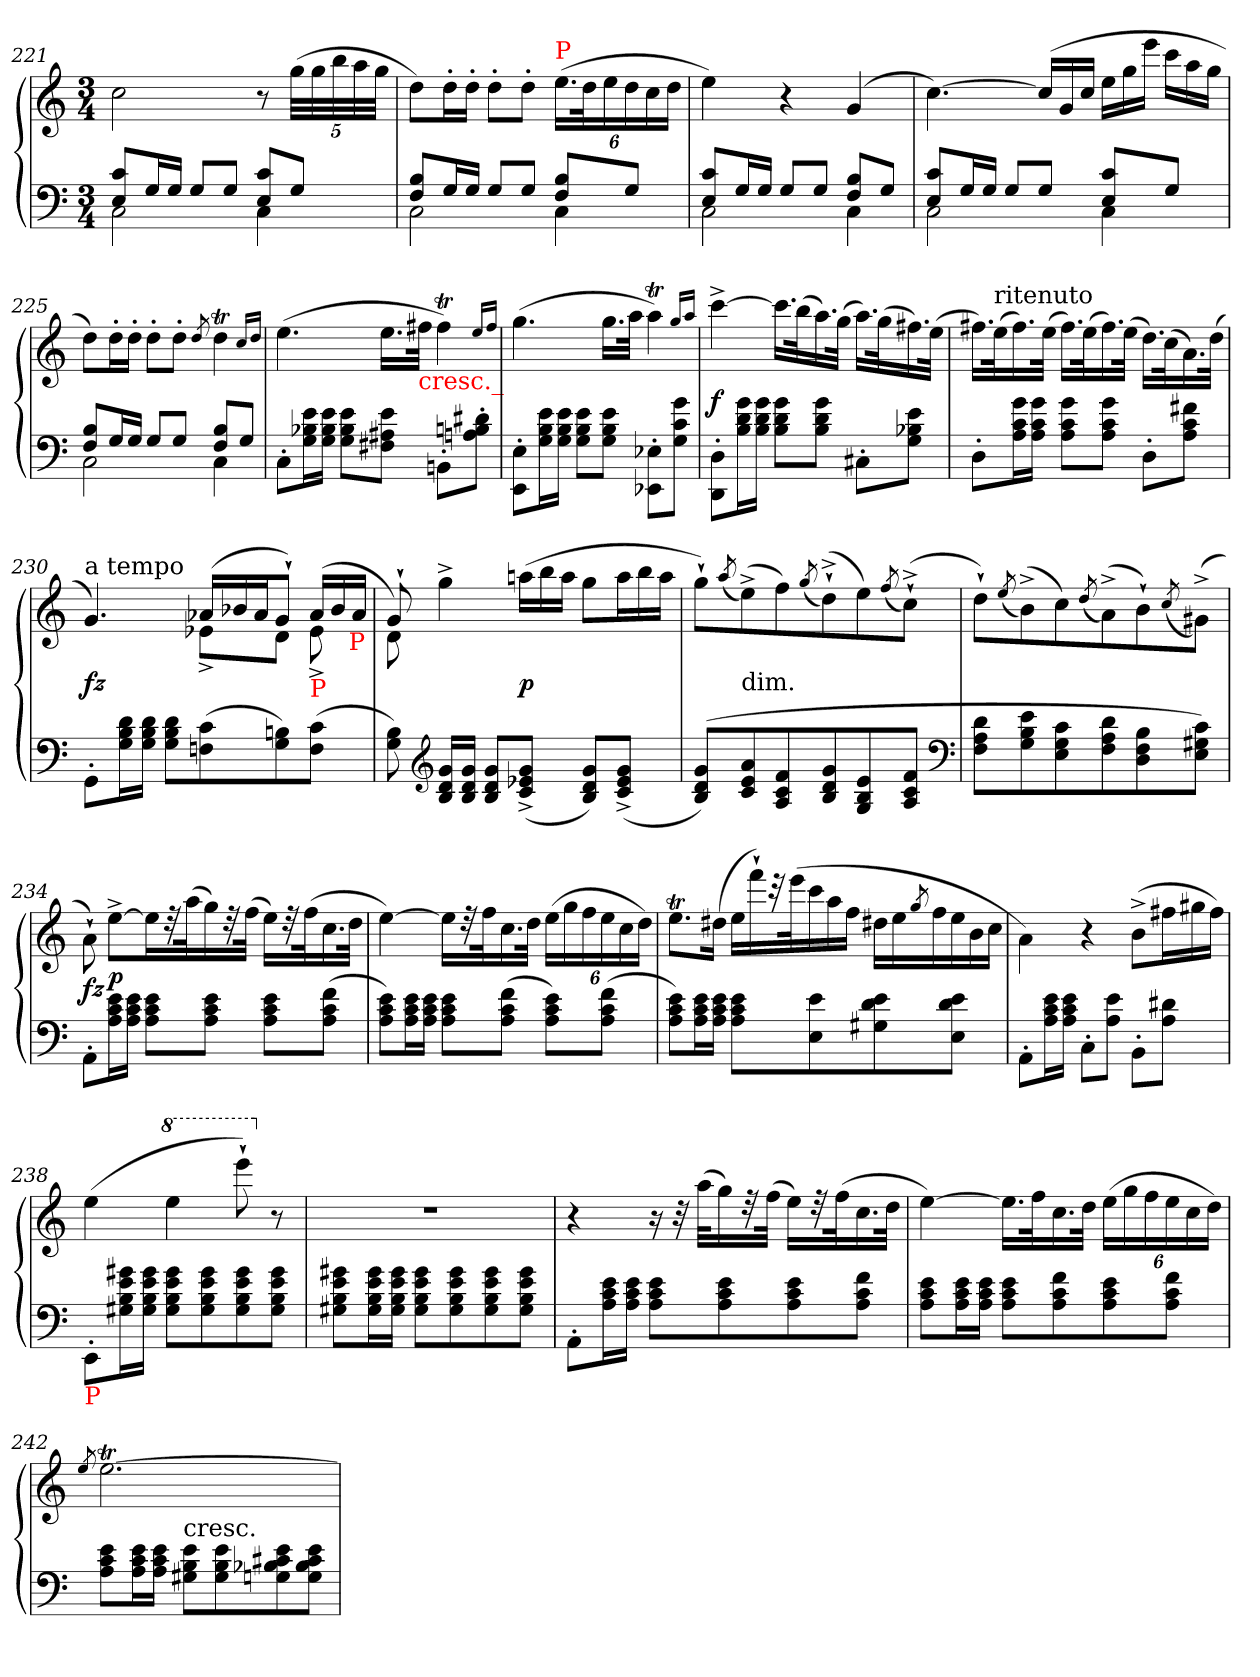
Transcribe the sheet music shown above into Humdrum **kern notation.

**kern	**kern	**dynam
*part1	*part1	*part1
*staff2	*staff1	*staff1/2
*clefF4	*clefG2	*
*k[]	*k[]	*
*M3/4	*M3/4	*
=221	=221	=221
*^	*	*
8c 8EL	2C	2cc	.
16GL	.	.	.
16GJJ	.	.	.
8GL	.	.	.
8GJ	.	.	.
8c 8EL	4C	8r	.
*	*	*Xbrackettup	*
8GJ	.	(40ggLLL	.
.	.	40gg	.
.	.	40bb	.
.	.	40aa	.
.	.	40ggJJJ	.
=222	=222	=222	=222
8B 8FL	2C	8ddL)	.
16GL	.	16dd'L	.
16GJJ	.	16dd'JJ	.
8GL	.	8dd'L	.
8GJ	.	8dd'J	.
!	!	!LO:TX:a:color=red:t=P	!
8B 8FL	4C	(24.eeLL	.
.	.	48ddk	.
.	.	24ee	.
8GJ	.	24dd	.
.	.	24cc	.
.	.	24ddJJ	.
=223	=223	=223	=223
8c 8EL	2C	4ee)	.
16GL	.	.	.
16GJJ	.	.	.
8GL	.	4r	.
8GJ	.	.	.
8B 8FL	4C	(4g	.
8GJ	.	.	.
=224	=224	=224	=224
8c 8EL	2C	[4.cc)	.
16GL	.	.	.
16GJJ	.	.	.
8GL	.	.	.
*	*	*Xtuplet	*
8GJ	.	(24ccLL]	.
.	.	24g	.
.	.	24ccJJ	.
8c 8EL	4C	24eeLL	.
.	.	24gg	.
.	.	24eeeJJ	.
8GJ	.	24cccLL	.
.	.	24aa	.
.	.	24ggJJ	.
=225	=225	=225	=225
8B 8FL	2C	8ddL)	.
16GL	.	16dd'L	.
16GJJ	.	16dd'JJ	.
8GL	.	8dd'L	.
8GJ	.	8dd'J	.
.	.	8qdd/	.
8B 8FL	4C	4ddT	.
8GJ	.	.	.
*v	*v	*	*
.	16qqccTTTLL	.
.	16qqddJJ	.
=226	=226	=226
8C'L	(4.ee	.
16e 16B-X 16GL	.	.
16e 16B- 16GJJ	.	.
8e 8B- 8GL	.	.
8e 8A#X 8F#XJ	16.eeLL	.
!	!LO:TX:b:color=red:t=cresc._	!
.	32ff#XJJk	.
8BBn'L	4ff#t)	.
8d#X' 8Bn' 8An'J	.	.
.	16qqeeTTTLL	.
.	16qqff#JJ	.
=227	=227	=227
8E' 8EE'L	(4.gg	.
16e 16B 16GL	.	.
16e 16B 16GJJ	.	.
8e 8B 8GL	.	.
8e 8B 8GJ	16.ggLL	.
.	32aaJJk	.
8E-X' 8EE-X'L	4aaT)	.
8g 8c 8GJ	.	.
.	16qqggTTTLL	.
.	16qqaaJJ	.
=228	=228	=228
8D' 8DD'L	[4ccc^	f
16g 16d 16BL	.	.
16g 16d 16BJJ	.	.
8g 8d 8BL	16.cccLL]	.
.	(32bbk	.
8g 8d 8BJ	16.aa)	.
.	(32ggJJk	.
8C#X'L	16.aaLL)	.
.	(32ggk	.
8e 8B-X 8GJ	16.ff#X)	.
.	(32eeJJk	.
=229	=229	=229
8D'L	16.ff#XLL)	.
!	!LO:TX:a:t=ritenuto	!
.	(32eek	.
16g 16c 16AL	16.ff#)	.
16g 16c 16AJJ	.	.
.	(32eeJJk	.
8g 8c 8AL	16.ff#LL)	.
.	(32eek	.
8g 8c 8AJ	16.ff#)	.
.	(32eeJJk	.
8D'L	16.ddLL)	.
.	(32cck	.
8f#X 8c 8AJ	16.a)	.
.	(32ddJJk	.
=230	=230	=230
*	*^	*
!	!LO:TX:a:t=a tempo	!	!
8GG'L	4.g)	4.ryy	fz
16d 16B 16GL	.	.	.
16d 16B 16GJJ	.	.	.
8d 8B 8GL	.	.	.
(8c 8Fn	(24a-XLL	8e-X^<L	.
.	24b-X	.	.
.	24a-J	.	.
8Bn 8G)	8g`J)	8dJ	.
!	!LO:TX:b:color=red:t=P	!	!
(8c 8FJ	(24a-LL	8e-^<	.
.	24b-	.	.
!	!LO:TX:b:color=red:t=P	!	!
.	24a-JJ	.	.
=231	=231	=231	=231
8B 8G)	8g`)	8d	.
*clefG2	*	*	*
16g 16d 16BLL	4gg^	8ryy	.
16g 16d 16BJJ	.	.	.
8g 8d 8BL	.	2ryy	.
(8g^> 8e-X^> 8c^>J	(24aanLL	.	p
.	24bb	.	.
.	24aaJJ	.	.
8g 8d 8BL)	8ggL	.	.
(8g^> 8e-^> 8c^>J	24aaL	.	.
.	24bb	.	.
.	24aaJJ	.	.
*	*v	*v	*
=232	=232	=232
(8g 8d 8BL)	8gg`L)	.
.	(8qaa/	.
!	!LO:TX:c:t=dim.	!
8a 8e 8c	(8ee^<)	.
8f 8c 8A	8ff)	.
.	(8qgg/	.
8g 8d 8B	(8dd`>^<)	.
8e 8B 8G	8ee)	.
.	(8qff/	.
8f 8c 8AJ	(8cc`>^<J)	.
*clefF4	*	*
=233	=233	=233
8d 8A 8FL	8dd`L)	.
.	(8qee	.
8e 8B 8G	(8b^<)	.
8c 8G 8E	8cc)	.
.	(8qdd/	.
8d 8A 8F	(8a^<)	.
8B 8F 8D	8b`>)	.
.	(8qcc/	.
8c 8G#X 8EJ)	(8g#X^<J)	.
=234	=234	=234
8AA'L	8a`>\)	fz
16e 16c 16AL	[8ee^<L	p
16e 16c 16AJJ	.	.
8e 8c 8AL	16eeL]	.
.	32rdd	.
.	(32aak	.
8e 8c 8AJ	16gg)	.
.	32rdd	.
.	(32ffJJk	.
8e 8c 8AL	16eeLL)	.
.	32rdd	.
.	(32ffk	.
(8f 8c 8AJ	16.cc	.
.	32ddJJk	.
=235	=235	=235
8e 8c 8AL)	[4ee)	.
16e 16c 16AL	.	.
16e 16c 16AJJ	.	.
8e 8c 8AL	16eeLL]	.
.	32rdd	.
.	32ffk	.
(8f 8c 8AJ	16.cc	.
.	32ddJJk	.
*	*tuplet	*
8e 8c 8AL)	(24eeLL	.
.	24gg	.
.	24ff	.
(8f 8c 8AJ	24ee	.
.	24cc	.
.	24ddJJ)	.
=236	=236	=236
8e 8c 8AL)	8.eetL	.
16e 16c 16AL	.	.
16e 16c 16AJJ	(16dd#XJk	.
*	*Xtuplet	*
8e 8c 8AL	24eeLL	.
.	24fff`)	.
.	48rccc	.
.	(>48eeek	.
8e 8E	24ccc	.
.	24aa	.
.	24ffJJ	.
8e 8d 8G#X	24dd#XLL	.
.	24ee	.
.	8qgg/	.
.	24ff	.
8e 8d 8EJ	24ee	.
.	24b	.
.	24ccJJ	.
=237	=237	=237
8AA'L	4a\)	.
16e 16c 16AL	.	.
16e 16c 16AJJ	.	.
8C'L	4r	.
8e 8AJ	.	.
8BB'L	(8b^<L	.
8d#X 8AJ	24ff#XL	.
.	24gg#X	.
.	24ff#JJ)	.
=238	=238	=238
!LO:TX:b:color=red:t=P	!	!
8EE'</L	(4ee	.
16g#X\ 16e\ 16B\ 16G#X\L	.	.
16g#\ 16e\ 16B\ 16G#\JJ	.	.
*	*8va	*
8g# 8e 8B 8G#L	4eee	.
8g# 8e 8B 8G#	.	.
8g# 8e 8B 8G#	8eeee`)	.
*	*X8va	*
8g# 8e 8B 8G#J	8r	.
=239	=239	=239
8g#X 8e 8B 8G#XL	2.rdd	.
16g# 16e 16B 16G#L	.	.
16g# 16e 16B 16G#JJ	.	.
8g# 8e 8B 8G#L	.	.
8g# 8e 8B 8G#	.	.
8g# 8e 8B 8G#	.	.
8g# 8e 8B 8G#J	.	.
=240	=240	=240
8AA'L	4r	.
16e 16c 16AL	.	.
16e 16c 16AJJ	.	.
8e 8c 8AL	16r	.
.	32r	.
.	(32aaKLL	.
8e 8c 8A	16gg)	.
.	32rdd	.
.	(32ffJJk	.
8e 8c 8A	16eeLL)	.
.	32rdd	.
.	(32ffk	.
8f 8c 8AJ	16.cc	.
.	32ddJJk	.
=241	=241	=241
8e 8c 8AL	[4ee)	.
16e 16c 16AL	.	.
16e 16c 16AJJ	.	.
8e 8c 8AL	16.eeLL]	.
.	32ffk	.
8f 8c 8A	16.cc	.
.	32ddJJk	.
*	*tuplet	*
8e 8c 8A	(24eeLL	.
.	24gg	.
.	24ff	.
8f 8c 8AJ	24ee	.
.	24cc	.
.	24ddJJ)	.
=242	=242	=242
.	8qee/	.
*	*^	*
8e 8c 8AL	[2.eet	4ryy	.
16e 16c 16AL	.	.	.
16e 16c 16AJJ	.	.	.
!	!	!LO:TX:c:t=cresc.	!
8e 8B 8G#XL	.	2ryy	.
8e 8B 8G#	.	.	.
8e 8c#X 8B-X 8Gn	.	.	.
8e 8c# 8B- 8GJ	.	.	.
*	*v	*v	*
=	=	=
*-	*-	*-
